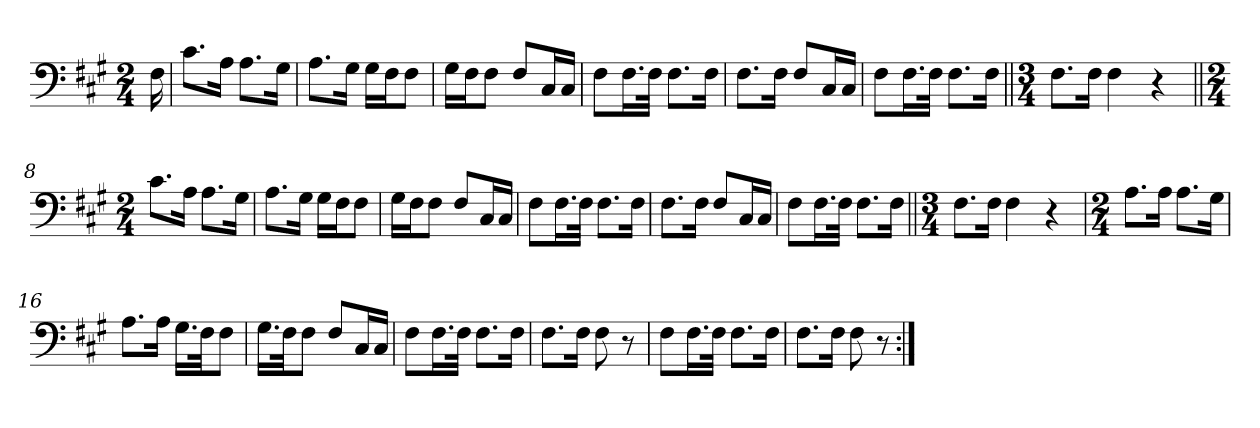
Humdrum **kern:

**kern
*part1
*staff1
*clefF4
*k[f#c#g#]
*M2/4
=
16F#\
=1
8.c#\L
16A\Jk
8.A\L
16G#\Jk
=2
8.A\L
16G#\Jk
16G#\LL
16F#\J
8F#\J
=3
16G#\LL
16F#\J
8F#\J
8F#/L
16C#/L
16C#/JJ
=4
8F#\L
16.F#\L
32F#\JJk
8.F#\L
16F#\Jk
=5
8.F#\L
16F#\Jk
8F#/L
16C#/L
16C#/JJ
=6
8F#\L
16.F#\L
32F#\JJk
8.F#\L
16F#\Jk
=7||
*M3/4
8.F#\L
16F#\Jk
4F#\
4r
=8||
*M2/4
8.c#\L
16A\Jk
8.A\L
16G#\Jk
=9
8.A\L
16G#\Jk
16G#\LL
16F#\J
8F#\J
=10
16G#\LL
16F#\J
8F#\J
8F#/L
16C#/L
16C#/JJ
=11
8F#\L
16.F#\L
32F#\JJk
8.F#\L
16F#\Jk
=12
8.F#\L
16F#\Jk
8F#/L
16C#/L
16C#/JJ
=13
8F#\L
16.F#\L
32F#\JJk
8.F#\L
16F#\Jk
=14||
*M3/4
8.F#\L
16F#\Jk
4F#\
4r
=
*M2/4
8.A\L
16A\Jk
8.A\L
16G#\Jk
=16
8.A\L
16A\Jk
16.G#\LL
32F#\JK
8F#\J
=17
16.G#\LL
32F#\JK
8F#\J
8F#/L
16C#/L
16C#/JJ
=18
8F#\L
16.F#\L
32F#\JJk
8.F#\L
16F#\Jk
=19
8.F#\L
16F#\Jk
8F#\
8r
=20
8F#\L
16.F#\L
32F#\JJk
8.F#\L
16F#\Jk
=21
8.F#\L
16F#\Jk
8F#\
8r
=:|!
*-
